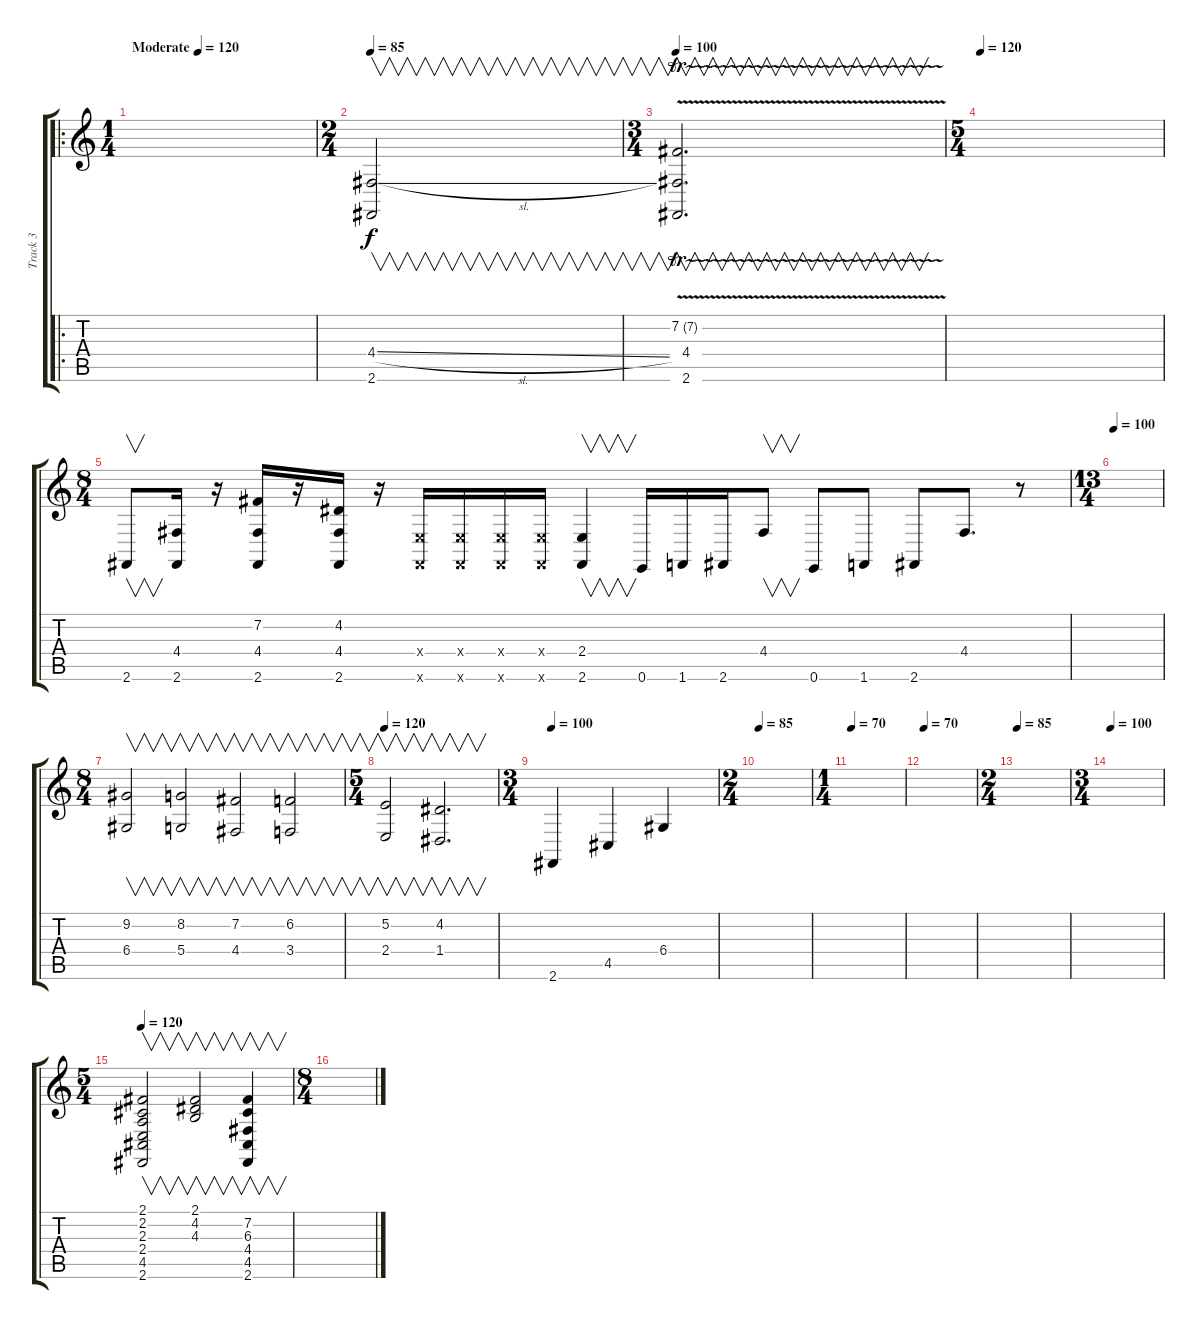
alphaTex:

\track ("Track 3" "Track 3") {instrument drawbarorgan}
\staff {score tabs}
\tuning (E4 B3 G3 D3 A2 E2) {hide}
\ro
\ts (1 4)
\tempo (120 "Moderate")
\tempo 70
\tempo (120 "Moderate")
\clef g2
\ks c
|
\ts (2 4)
\tempo 85
(4.4{sl} 2.6).2{v} |
\ts (3 4)
\tempo 100
(7.2{tr (7 16)} 4.4{v} 2.6).2{v d} |
\ts (5 4)
\tempo 120
|
\ts (8 4)
2.6.8{v} (4.4 2.6).16 r.16 (7.2 4.4 2.6).16 r.16 (4.2 4.4 2.6).16 r.16 (2.4{x} 2.6{x}).16 (2.4{x} 2.6{x}).16 (2.4{x} 2.6{x}).16 (2.4{x} 2.6{x}).16 (2.4 2.6).4{v} 0.6.16 1.6.16 2.6.16 4.4.8{v} 0.6.8 1.6.8 2.6.8 4.4.8{d} r.8 |
\ts (13 4)
\tempo 100
|
\ts (8 4)
(9.2 6.4).2{v} (8.2 5.4).2{v} (7.2 4.4).2{v} (6.2 3.4).2{v} |
\ts (5 4)
\tempo 120
(5.2 2.4).2{v} (4.2 1.4).2{v d} |
\ts (3 4)
\tempo 100
2.6.4 4.5.4 6.4.4 |
\ts (2 4)
\tempo 85
|
\ts (1 4)
\tempo 70
|
\tempo 70
|
\ts (2 4)
\tempo 85
|
\ts (3 4)
\tempo 100
|
\ts (5 4)
\tempo 120
(2.1 2.2 2.3 2.4 4.5 2.6).2{v} (2.1 4.2 4.3).2{v} (7.2 6.3 4.4 4.5 2.6).4{v} |
\ts (8 4)
